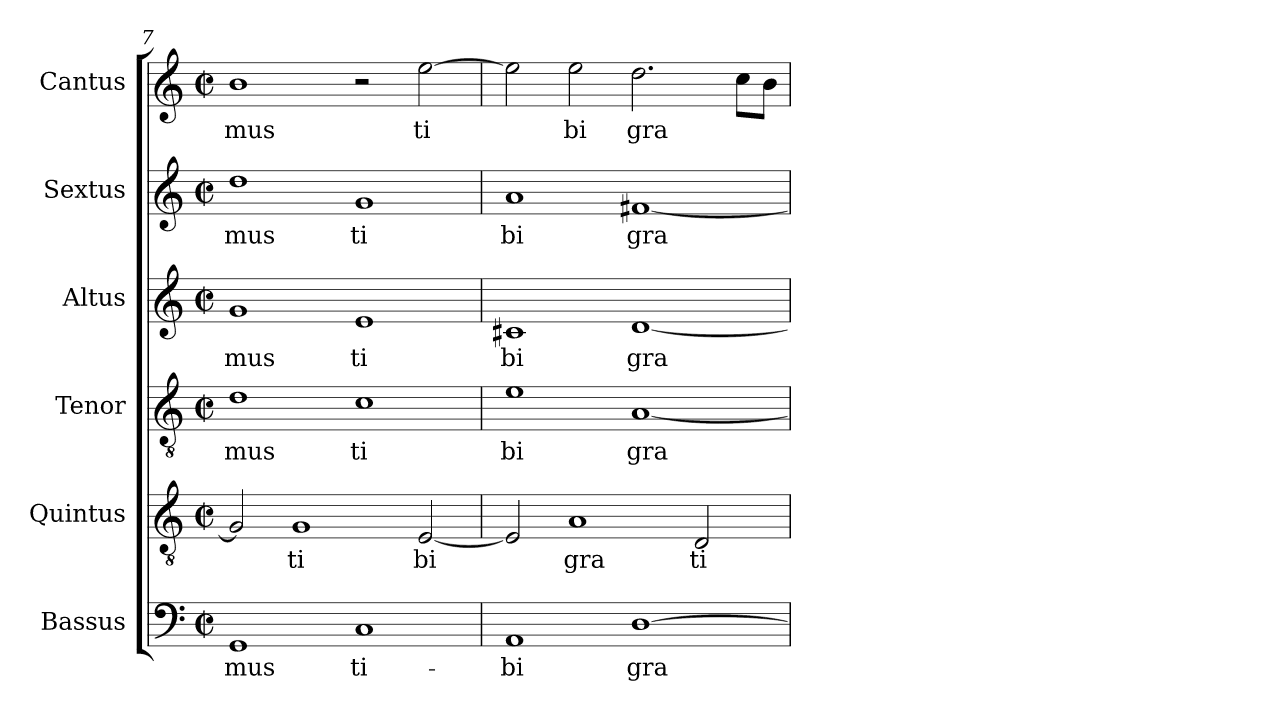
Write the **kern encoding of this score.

**kern	**text	**kern	**text	**kern	**text	**kern	**text	**kern	**text	**kern	**text
*part6	*part6	*part5	*part5	*part4	*part4	*part3	*part3	*part2	*part2	*part1	*part1
*staff6	*staff6	*staff5	*staff5	*staff4	*staff4	*staff3	*staff3	*staff2	*staff2	*staff1	*staff1
*I"Bassus	*	*I"Quintus	*	*I"Tenor	*	*I"Altus	*	*I"Sextus	*	*I"Cantus	*
!!LO:LB:g=z
*clefF4	*	*clefGv2	*	*clefGv2	*	*clefG2	*	*clefG2	*	*clefG2	*
*k[]	*	*k[]	*	*k[]	*	*k[]	*	*k[]	*	*k[]	*
*C:	*	*C:	*	*C:	*	*C:	*	*C:	*	*C:	*
*M2/2	*	*M2/2	*	*M2/2	*	*M2/2	*	*M2/2	*	*M2/2	*
*met(c|)	*	*met(c|)	*	*met(c|)	*	*met(c|)	*	*met(c|)	*	*met(c|)	*
=7	=7	=7	=7	=7	=7	=7	=7	=7	=7	=7	=7
!	!LO:LY:b:cj	!	!LO:LY:b:cj	!	!LO:LY:b:cj	!	!LO:LY:b:cj	!	!LO:LY:b:cj	!	!LO:LY:b:cj
1GG	-mus	2G/]	.	1d	mus	1g	-mus	1dd	mus	1b	-mus
!	!	!	!LO:LY:b:cj	!	!	!	!	!	!	!	!
.	.	1G	ti	.	.	.	.	.	.	.	.
!	!LO:LY:b:cj	!	!	!	!LO:LY:b:cj	!	!LO:LY:b:cj	!	!LO:LY:b:cj	!	!
1C	ti-	.	.	1c	ti	1e	ti	1g	ti	2r	.
!	!	!	!LO:LY:b:cj	!	!	!	!	!	!	!	!LO:LY:b:cj
.	.	[<2E/	bi	.	.	.	.	.	.	[>2ee\	ti-
=8	=8	=8	=8	=8	=8	=8	=8	=8	=8	=8	=8
!	!LO:LY:b:cj	!	!LO:LY:b:cj	!	!LO:LY:b:cj	!	!LO:LY:b:cj	!	!LO:LY:b:cj	!	!LO:LY:b:cj
1AA	-bi	2E/]	.	1e	bi	1c#X	bi	1a	bi	2ee\]	--
!	!	!	!LO:LY:b:cj	!	!	!	!	!	!	!	!LO:LY:b:cj
.	.	1A	gra	.	.	.	.	.	.	2ee\	-bi
!	!LO:LY:b:cj	!	!	!	!LO:LY:b:cj	!	!LO:LY:b:cj	!	!LO:LY:b:cj	!	!LO:LY:b:cj
[>1D	gra-	.	.	[<1A	gra	[<1d	gra	[<1f#X	gra	2.dd\	gra-
!	!	!	!LO:LY:b:cj	!	!	!	!	!	!	!	!
.	.	2D/	ti	.	.	.	.	.	.	.	.
!	!	!	!	!	!	!	!	!	!	!	!LO:LY:b:cj
.	.	.	.	.	.	.	.	.	.	8cc\L	--
!	!	!	!	!	!	!	!	!	!	!	!LO:LY:b:cj
.	.	.	.	.	.	.	.	.	.	8b\J	--
=	=	=	=	=	=	=	=	=	=	=	=
*-	*-	*-	*-	*-	*-	*-	*-	*-	*-	*-	*-
